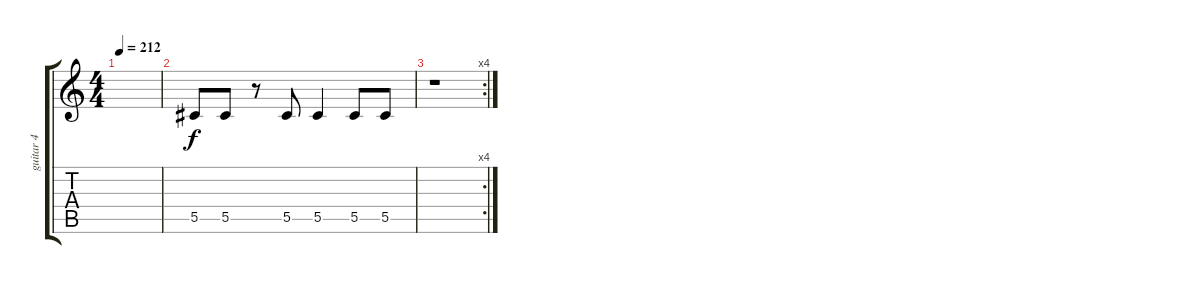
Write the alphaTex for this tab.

\track ("guitar 4" "guitar 4") {instrument distortionguitar}
\staff {score tabs}
\tuning (Eb4 Bb3 Gb3 Db3 Ab2 Db2) {hide}
\ts (4 4)
\tempo 212
\clef g2
\ks c
|
5.5.8 5.5.8 r.8 5.5.8 5.5.4 5.5.8 5.5.8 |
\rc 4
r.1
